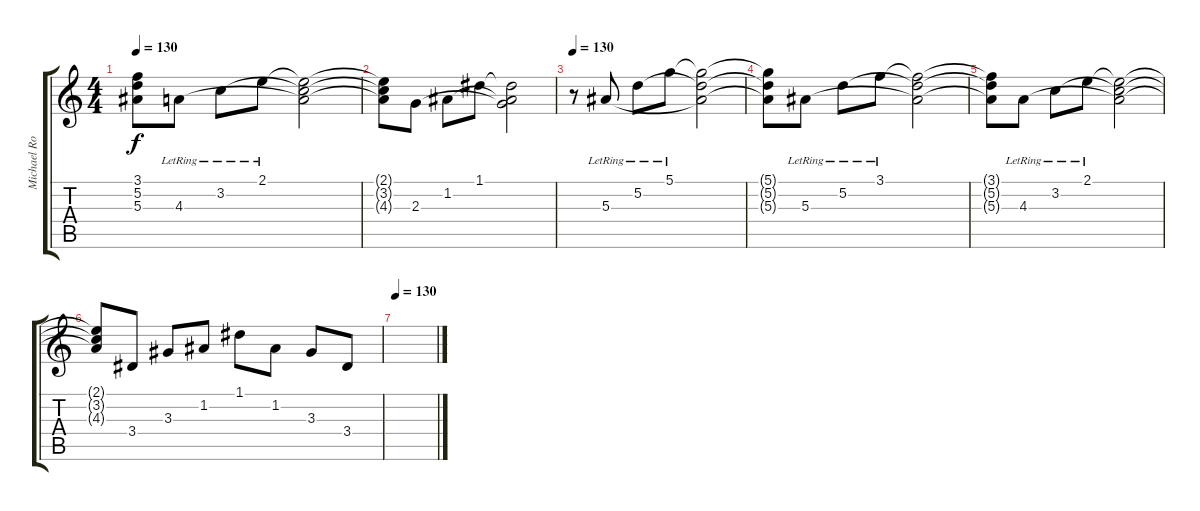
\track ("Michael Romeo - Guitare clean" "Michael Ro") {instrument electricguitarclean}
\staff {score tabs}
\tuning (D4 A3 F3 C3 G2 D2) {hide}
\ts (4 4)
\tempo 130
\clef g2
\ks c
(3.1{t} 5.2{t} 5.3{t}).8{dy f} 4.3{lr}.8 3.2{lr}.8 2.1{lr}.8 (2.1{t} 3.2{t} 4.3{t}).2 |
(2.1{t} 3.2{t} 4.3{t}).8 2.3.8 1.2.8 1.1.8 (1.1{t} 1.2{t} 2.3{t}).2 |
\tempo 130
r.8 5.3{lr}.8 5.2{lr}.8 5.1{lr}.8 (5.1{t} 5.2{t} 5.3{t}).2 |
(5.1{t} 5.2{t} 5.3{t}).8 5.3{lr}.8 5.2{lr}.8 3.1{lr}.8 (3.1{t} 5.2{t} 5.3{t}).2 |
(3.1{t} 5.2{t} 5.3{t}).8 4.3{lr}.8 3.2{lr}.8 2.1{lr}.8 (2.1{t} 3.2{t} 4.3{t}).2 |
(2.1{t} 3.2{t} 4.3{t}).8 3.4.8 3.3.8 1.2.8 1.1.8 1.2.8 3.3.8 3.4.8 |
\tempo 130
